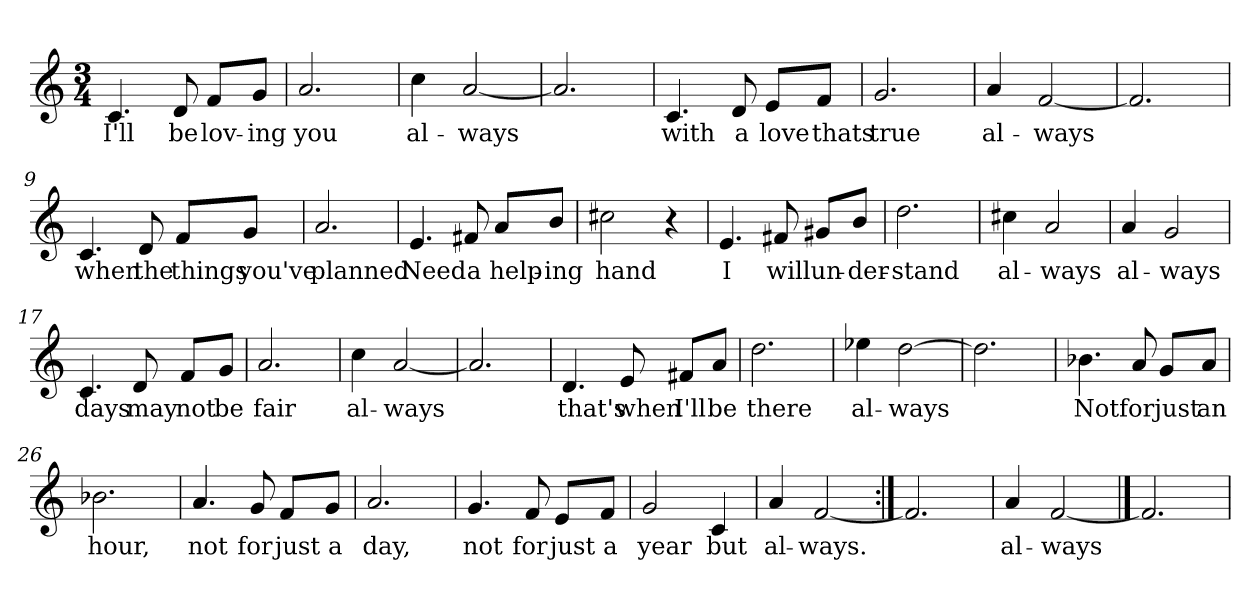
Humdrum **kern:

**kern	**text
*part1	*part1
*staff1	*staff1
*clefG2	*
*k[]	*
*C:	*
*M3/4	*
=1	=1
4.c/	I'll
8d/	be
8f/L	lov-
8g/J	-ing
=2	=2
2.a/	you
=3	=3
4cc\	al-
[2a/	ways
=4	=4
2.a/]	.
=5	=5
4.c/	with
8d/	a
8e/L	love
8f/J	thats
=6	=6
2.g/	true
=7	=7
4a/	al-
[2f/	-ways
=8	=8
2.f/]	.
!!LO:LB:g=z
=9	=9
4.c/	when
8d/	the
8f/L	things
8g/J	you've
=10	=10
2.a/	planned
=11	=11
4.e/	Need
8f#X/	a
8a/L	help-
8b/J	-ing
=12	=12
2cc#X\	hand
4r	.
=13	=13
4.e/	I
8f#X/	will
8g#X/L	un-
8b/J	-der-
!!LO:LB:g=z
=14	=14
2.dd\	-stand
=15	=15
4cc#X\	al-
2a/	-ways
=16	=16
4a/	al-
2g/	-ways
=17	=17
4.c/	days
8d/	may
8f/L	not
8g/J	be
=18	=18
2.a/	fair
=19	=19
4cc\	al-
[2a/	-ways
=20	=20
2.a/]	.
!!LO:LB:g=z
=21	=21
4.d/	that's
8e/	when
8f#X/L	I'll
8a/J	be
=22	=22
2.dd\	there
=23	=23
4ee-X\	al-
[2dd\	-ways
=24	=24
2.dd\]	.
=25	=25
4.b-X\	Not
8a/	for
8g/L	just
8a/J	an
=26	=26
2.b-X\	hour,
=27	=27
4.a/	not
8g/	for
8f/L	just
8g/J	a
!!LO:LB:g=z
=28	=28
2.a/	day,
=29	=29
4.g/	not
8f/	for
8e/L	just
8f/J	a
=30	=30
2g/	year
4c/	but
=31	=31
4a/	al-
[2f/	-ways.
=32:|!	=32:|!
2.f/]	.
=33	=33
4a/	al-
[2f/	-ways
==34	==34
2.f/]	.
=	=
*-	*-
